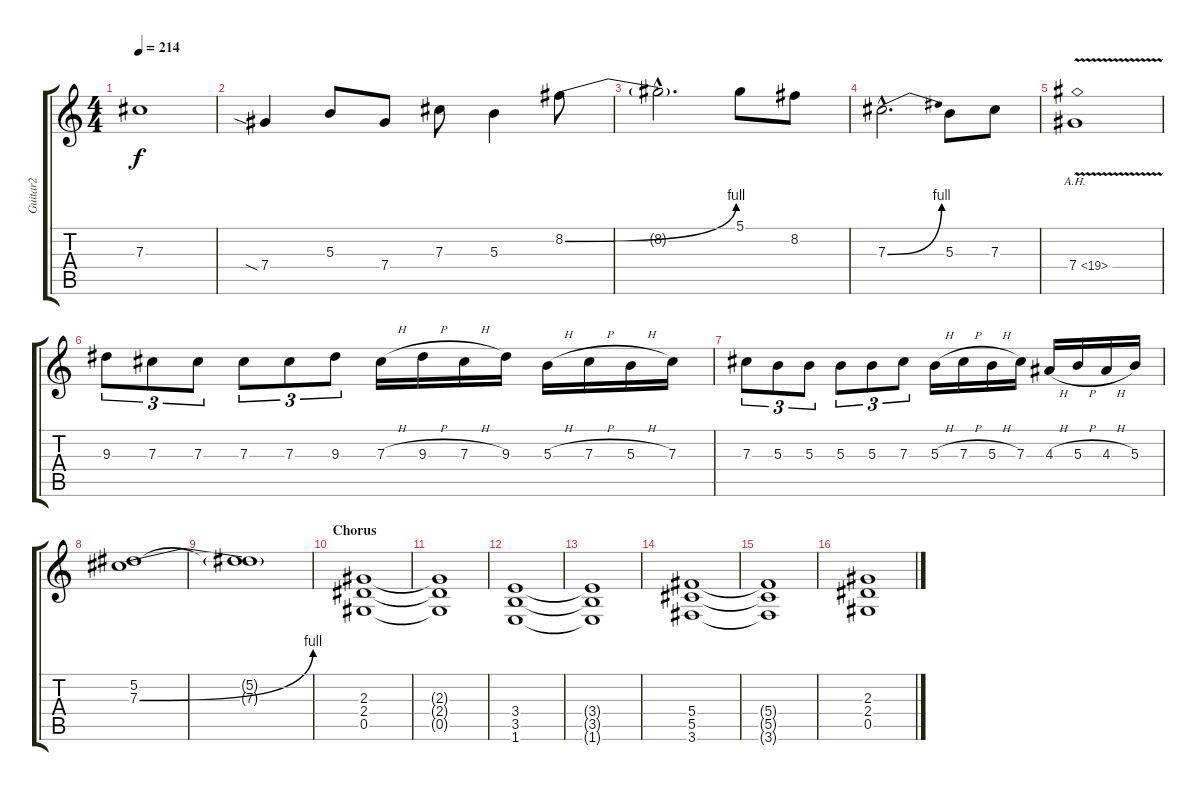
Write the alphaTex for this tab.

\track ("Guitar2" "Guitar2") {instrument distortionguitar}
\staff {score tabs}
\tuning (Eb4 Bb3 Gb3 Db3 Ab2 Eb2) {hide}
\ts (4 4)
\tempo 214
\clef g2
\ks c
7.3{t}.1{dy f} |
7.4{sia}.4 5.3.8 7.4.8 7.3.8 5.3.4 8.2{be (bend 0 0 60 4)}.8 |
8.2{hac t}.2{d} 5.1.8 8.2.8 |
7.3{be (bend 0 0 60 4) hac}.2{d} 5.3.8 7.3.8 |
7.4{ah 12 v}.1 |
9.3.8{tu (3 2)} 7.3.8{tu (3 2)} 7.3.8{tu (3 2)} 7.3.8{tu (3 2)} 7.3.8{tu (3 2)} 9.3.8{tu (3 2)} 7.3{h}.16 9.3{h}.16 7.3{h}.16 9.3.16 5.3{h}.16 7.3{h}.16 5.3{h}.16 7.3.16 |
7.3.8{tu (3 2)} 5.3.8{tu (3 2)} 5.3.8{tu (3 2)} 5.3.8{tu (3 2)} 5.3.8{tu (3 2)} 7.3.8{tu (3 2)} 5.3{h}.16 7.3{h}.16 5.3{h}.16 7.3.16 4.3{h}.16 5.3{h}.16 4.3{h}.16 5.3.16 |
(5.2 7.3{be (bend 0 0 60 4)}).1 |
(5.2{t} 7.3{t}).1 |
\section ("" "Chorus")
(2.3 2.4 0.5).1 |
(2.3{t} 2.4{t} 0.5{t}).1 |
(3.4 3.5 1.6).1 |
(3.4{t} 3.5{t} 1.6{t}).1 |
(5.4 5.5 3.6).1 |
(5.4{t} 5.5{t} 3.6{t}).1 |
(2.3 2.4 0.5).1
